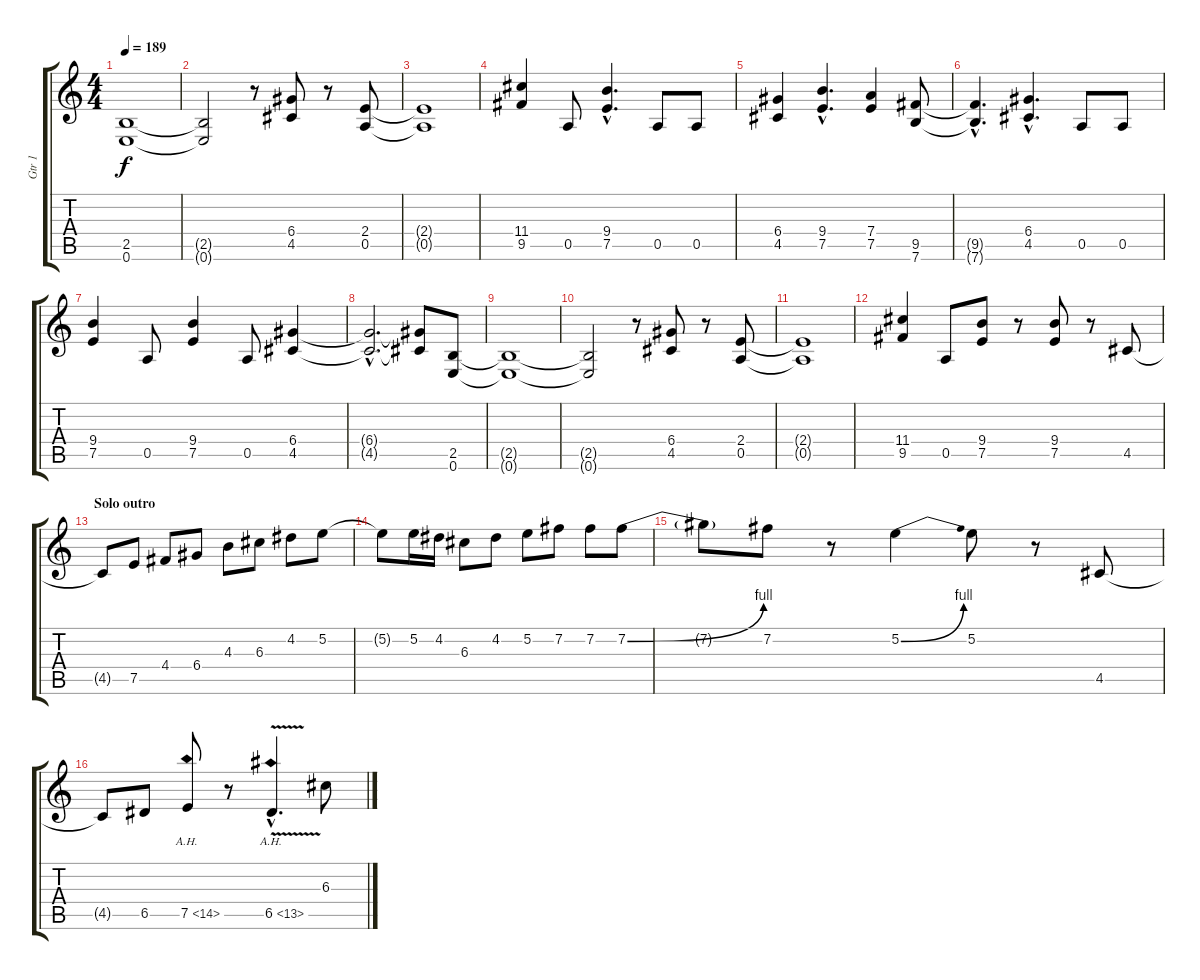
\track ("Gtr 1" "Gtr 1") {instrument distortionguitar}
\staff {score tabs}
\tuning (E4 B3 G3 D3 A2 E2) {hide}
\ts (4 4)
\tempo 189
\clef g2
\ks c
(2.5{t} 0.6{t}).1{dy f} |
(2.5{t} 0.6{t}).2 r.8 (6.4 4.5).8 r.8 (2.4 0.5).8 |
(2.4{t} 0.5{t}).1 |
(11.4 9.5).4 0.5.8 (9.4{hac} 7.5{hac}).4{d} 0.5.8 0.5.8 |
(6.4 4.5).4 (9.4{hac} 7.5{hac}).4{d} (7.4 7.5).4 (9.5 7.6).8 |
(9.5{hac t} 7.6{hac t}).4{d} (6.4{hac} 4.5{hac}).4{d} 0.5.8 0.5.8 |
(9.4 7.5).4 0.5.8 (9.4 7.5).4 0.5.8 (6.4 4.5).4 |
(6.4{hac t} 4.5{hac t}).2{d} (6.4{t} 4.5{t}).8 (2.5 0.6).8 |
(2.5{t} 0.6{t}).1 |
(2.5{t} 0.6{t}).2 r.8 (6.4 4.5).8 r.8 (2.4 0.5).8 |
(2.4{t} 0.5{t}).1 |
(11.4 9.5).4 0.5.8 (9.4 7.5).8 r.8 (9.4 7.5).8 r.8 4.5.8 |
\section ("" "Solo outro")
4.5{t}.8 7.5.8 4.4.8 6.4.8 4.3.8 6.3.8 4.2.8 5.2.8 |
5.2{t}.8 5.2.16 4.2.16 6.3.8 4.2.8 5.2.8 7.2.8 7.2.8 7.2{be (bend 0 0 60 4)}.8 |
7.2{t}.8 7.2.8 r.8 5.2{be (bend 0 0 60 4)}.4 5.2.8 r.8 4.5.8 |
4.5{t}.8 6.5.8 7.5{ah 7}.8 r.8 6.5{ah 7 v hac}.4{d} 6.3.8
